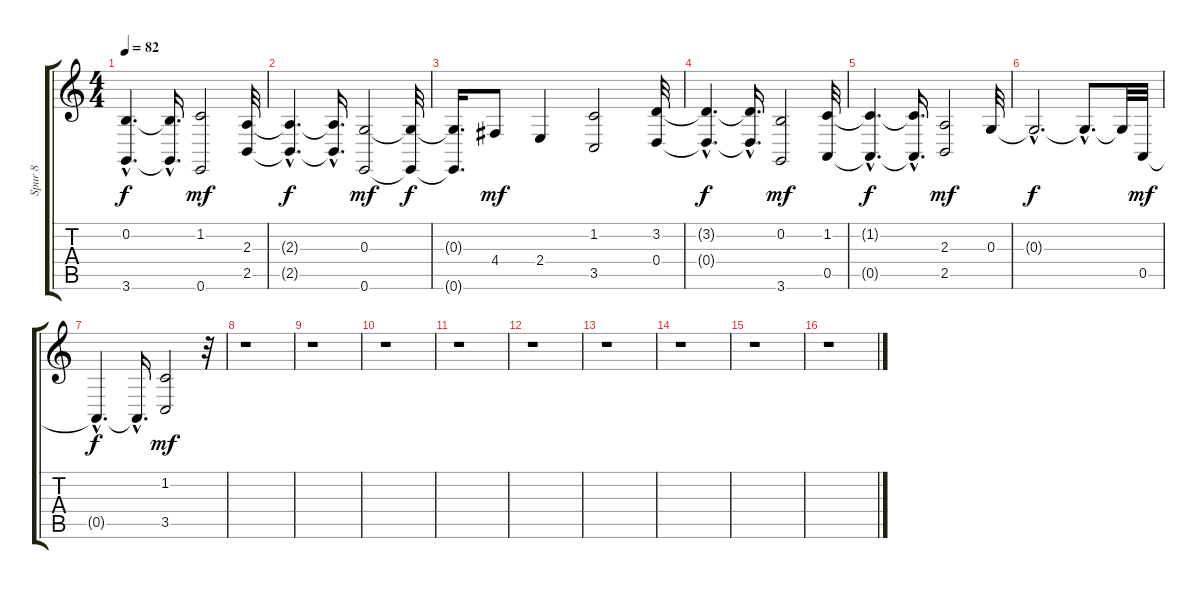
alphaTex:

\track ("Spur 8" "Spur 8") {instrument panflute}
\staff {score tabs}
\tuning (E4 B3 G3 D3 A2 E2) {hide}
\ts (4 4)
\tempo 82
\clef g2
\ks c
(0.2{hac t} 3.6{hac t}).4{d dy f} (0.2{hac t} 3.6{hac t}).16{d} (1.2 0.6).2{dy mf} (2.3 2.5).32 |
(2.3{hac t} 2.5{hac t}).4{d dy f} (2.3{t} 2.5{hac t}).16{d} (0.3 0.6).2{dy mf} (0.3{t} 0.6{t}).32{dy f} |
(0.3{t} 0.6{t}).16{d} 4.4.8{dy mf} 2.4.4 (1.2 3.5).2 (3.2 0.4).32 |
(3.2{hac t} 0.4{hac t}).4{d dy f} (3.2{hac t} 0.4{hac t}).16{d} (0.2 3.6).2{dy mf} (1.2 0.5).32 |
(1.2{hac t} 0.5{hac t}).4{d dy f} (1.2{hac t} 0.5{hac t}).16{d} (2.3 2.5).2{dy mf} 0.3.32 |
0.3{hac t}.2{d dy f} 0.3{hac t}.8{d} 0.3{t}.32 0.5.32{dy mf} |
0.5{hac t}.4{d dy f} 0.5{hac t}.16{d} (1.2 3.5).2{dy mf} r.32 |
r.1 |
r.1 |
r.1 |
r.1 |
r.1 |
r.1 |
r.1 |
r.1 |
r.1
